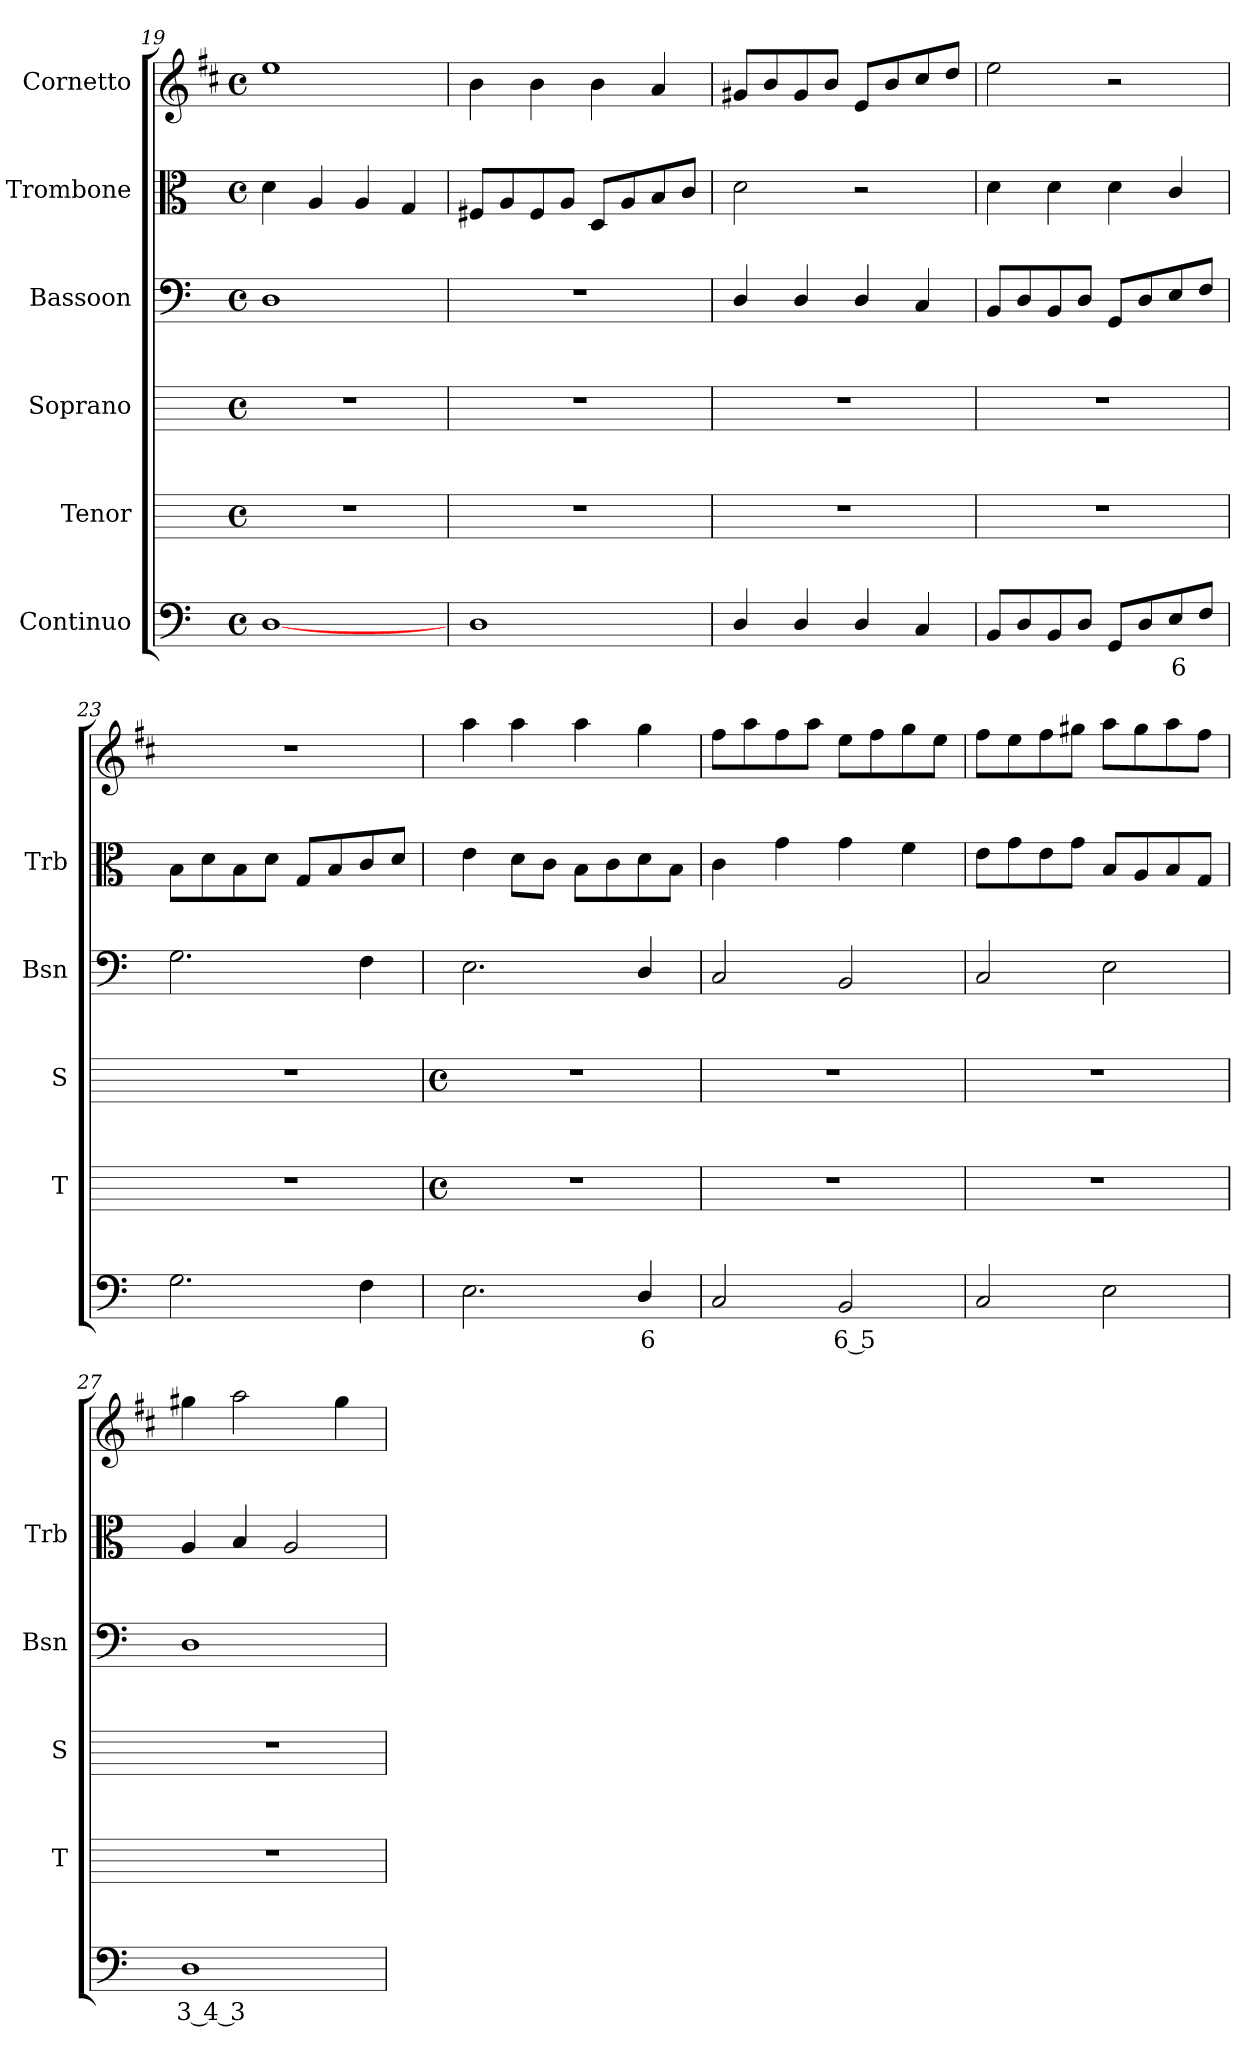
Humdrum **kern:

**kern	**text	**kern	**kern	**kern	**kern	**kern
*part6	*part6	*part5	*part4	*part3	*part2	*part1
*staff6	*staff6	*staff5	*staff4	*staff3	*staff2	*staff1
*I"Continuo	*	*I"Tenor	*I"Soprano	*I"Bassoon	*I"Trombone	*I"Cornetto
*	*	*I'T	*I'S	*I'Bsn	*I'Trb	*
*clefF4	*	*	*	*clefF4	*clefC3	*clefG2
*	*	*	*	*	*	*ITrd1c2
*k[]	*	*	*	*k[]	*k[]	*k[]
*C:	*	*	*	*C:	*C:	*C:
*M4/4	*	*M4/4	*M4/4	*M4/4	*M4/4	*M4/4
*met(c)	*	*met(c)	*met(c)	*met(c)	*met(c)	*met(c)
=19	=19	=19	=19	=19	=19	=19
[1D/	.	1r	1r	1D	4d	1dd
.	.	.	.	.	4A	.
.	.	.	.	.	4A	.
.	.	.	.	.	4G	.
=20	=20	=20	=20	=20	=20	=20
1D/	.	1r	1r	1r	8F#XL	4a
.	.	.	.	.	8A	.
.	.	.	.	.	8F#	4a
.	.	.	.	.	8AJ	.
.	.	.	.	.	8DL	4a
.	.	.	.	.	8A	.
.	.	.	.	.	8B	4g
.	.	.	.	.	8cJ	.
=21	=21	=21	=21	=21	=21	=21
4D/	.	1r	1r	4D/	2d	8f#XL
.	.	.	.	.	.	8a
4D/	.	.	.	4D/	.	8f#
.	.	.	.	.	.	8aJ
4D/	.	.	.	4D/	2r	8dL
.	.	.	.	.	.	8a
4C	.	.	.	4C	.	8b
.	.	.	.	.	.	8ccJ
=22	=22	=22	=22	=22	=22	=22
8BBL	.	1r	1r	8BBL	4d	2dd
8D	.	.	.	8D	.	.
8BB	.	.	.	8BB	4d	.
8DJ	.	.	.	8DJ	.	.
8GGL	.	.	.	8GGL	4d	2r
8D	.	.	.	8D	.	.
!	!LO:LY:b	!	!	!	!	!
8E	6	.	.	8E	4c/	.
8FJ	.	.	.	8FJ	.	.
=23	=23	=23	=23	=23	=23	=23
2.G	.	1r	1r	2.G	8BL	1r
.	.	.	.	.	8d	.
.	.	.	.	.	8B	.
.	.	.	.	.	8dJ	.
.	.	.	.	.	8GL	.
.	.	.	.	.	8B	.
4F	.	.	.	4F	8c	.
.	.	.	.	.	8dJ	.
!!LO:LB:g=z
=24	=24	=24	=24	=24	=24	=24
*	*	*M4/4	*M4/4	*	*	*
*	*	*met(c)	*met(c)	*	*	*
2.E	.	1r	1r	2.E	4e	4gg
.	.	.	.	.	8dL	4gg
.	.	.	.	.	8cJ	.
.	.	.	.	.	8BL	4gg
.	.	.	.	.	8c	.
!	!LO:LY:b	!	!	!	!	!
4D/	6	.	.	4D/	8d	4ff
.	.	.	.	.	8BJ	.
=25	=25	=25	=25	=25	=25	=25
2C	.	1r	1r	2C	4c	8eeL
.	.	.	.	.	.	8gg
.	.	.	.	.	4g	8ee
.	.	.	.	.	.	8ggJ
!	!LO:LY:b	!	!	!	!	!
2BB	6 5	.	.	2BB	4g	8ddL
.	.	.	.	.	.	8ee
.	.	.	.	.	4f	8ff
.	.	.	.	.	.	8ddJ
=26	=26	=26	=26	=26	=26	=26
2C	.	1r	1r	2C	8eL	8eeL
.	.	.	.	.	8g	8dd
.	.	.	.	.	8e	8ee
.	.	.	.	.	8gJ	8ff#XJ
2E	.	.	.	2E	8BL	8ggL
.	.	.	.	.	8A	8ff#
.	.	.	.	.	8B	8gg
.	.	.	.	.	8GJ	8eeJ
=27	=27	=27	=27	=27	=27	=27
!	!LO:LY:b	!	!	!	!	!
1D	3 4 3	1r	1r	1D	4A	4ff#X
.	.	.	.	.	4B	2gg
.	.	.	.	.	2A	.
.	.	.	.	.	.	4ff#
=	=	=	=	=	=	=
*-	*-	*-	*-	*-	*-	*-
